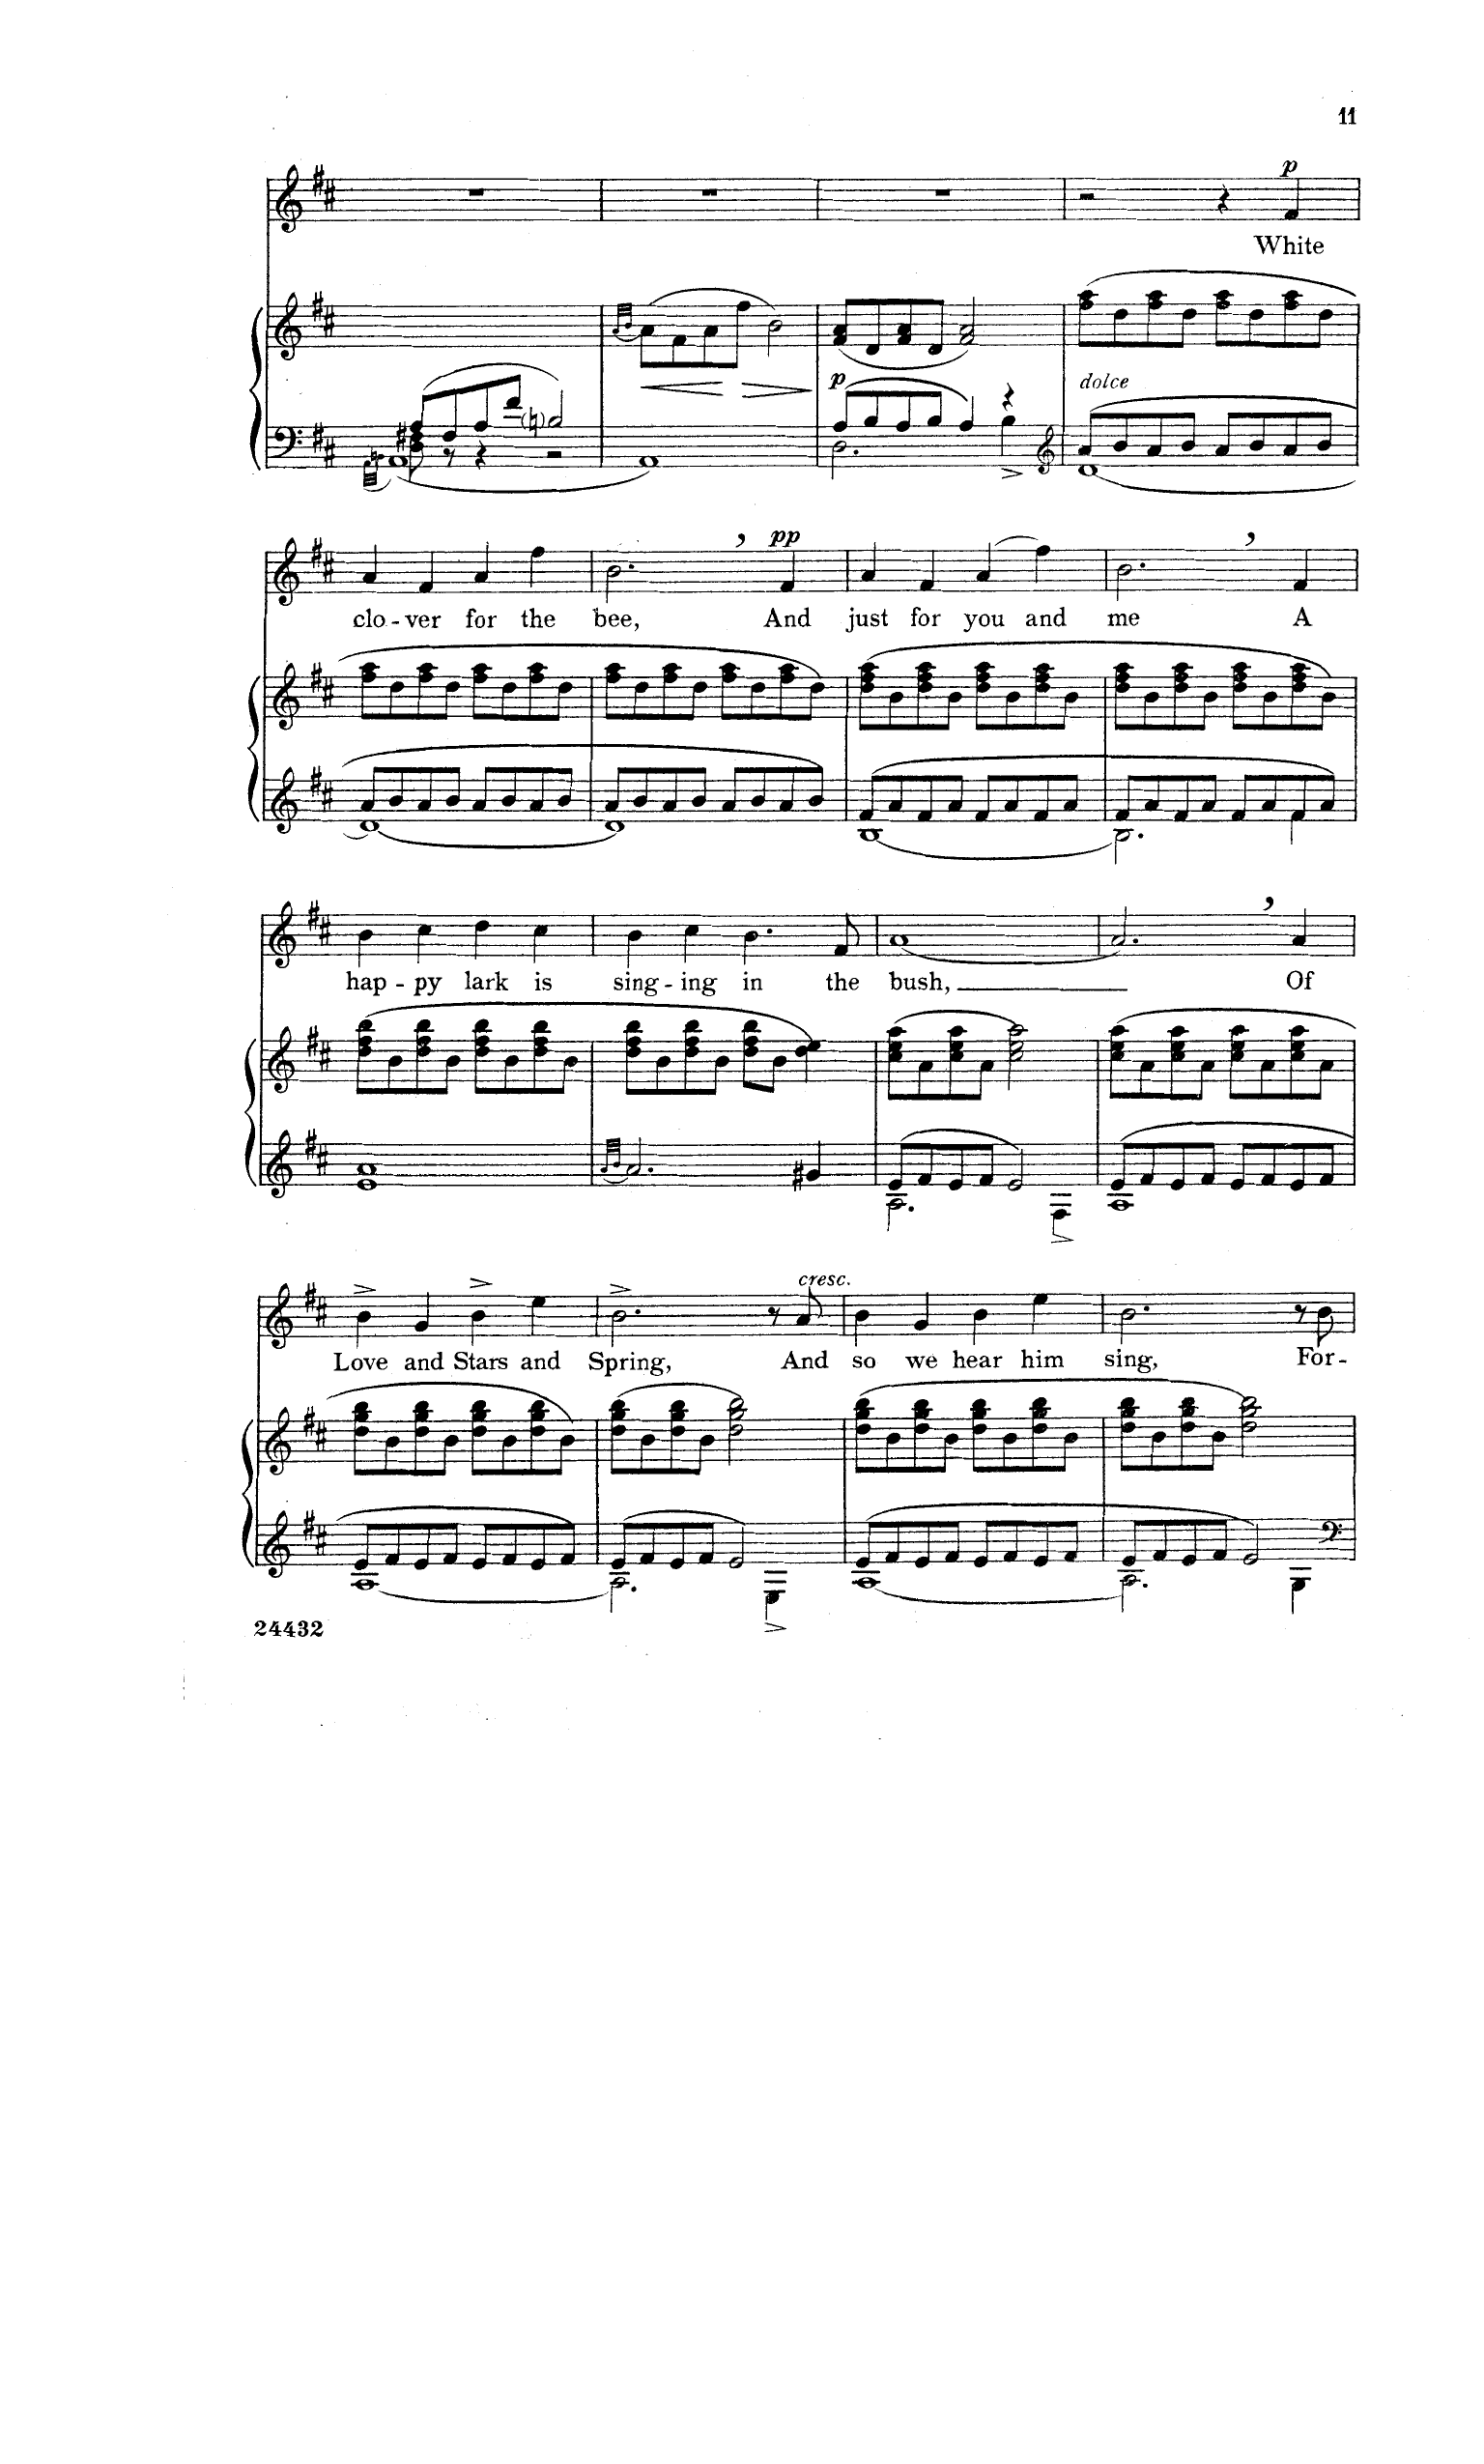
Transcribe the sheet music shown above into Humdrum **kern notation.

**kern	**kern	**dynam	**kern	**text	**dynam
*part2	*part2	*part2	*part1	*part1	*part1
*staff3	*staff2	*staff2/3	*staff1	*staff1	*staff1
*I"Piano	*	*	*I"Voice	*	*
*I'Pno	*	*	*	*	*
*clefF4	*clefG2	*	*clefG2	*	*
*k[f#c#]	*k[f#c#]	*	*k[f#c#]	*	*
*M4/4	*M4/4	*	*M4/4	*	*
=23	=23	=23	=23	=23	=23
*^	*	*	*	*	*
*	*^	*	*	*	*	*
.	.	32qAA\LLL	.	.	.	.	.
.	.	32qBBn\JJJ	.	.	.	.	.
8A/L	8D\ 8F#X\	[1AA	1ryy	.	1r	.	.
8F#/	8r	.	.	.	.	.	.
8A/	4r	.	.	.	.	.	.
8f#/J	.	.	.	.	.	.	.
2Bni/	2r	.	.	.	.	.	.
*v	*v	*v	*	*	*	*	*
=24	=24	=24	=24	=24	=24
.	32qa/LLL	.	.	.	.
.	32qb/JJJ	.	.	.	.
*^	*	*	*	*	*
1ryy	1AA]	(8a\L	.	1r	.	.
.	.	8f#\	.	.	.	.
.	.	8a\	.	.	.	.
!	!	!	!LO:HP:b	!	!	!
.	.	8ff#\J	>	.	.	.
.	.	2b\)	.	.	.	.
*v	*v	*	*	*	*	*
.	.	]	.	.	.
=25	=25	=25	=25	=25	=25
*^	*	*	*	*	*
!	!	!	!LO:DY:b	!	!	!
8A/L	2.D\	(8f#/ 8a/L	p	1r	.	.
8B/	.	8d/	.	.	.	.
8A/	.	8f#/ 8a/	.	.	.	.
8B/J	.	8d/J	.	.	.	.
4A/	.	2f#/ 2a/)	.	.	.	.
4r	4B^\	.	.	.	.	.
=26	=26	=26	=26	=26	=26	=26
*clefG2	*	*	*	*	*	*
!LO:TX:i:t=dolce	!	!	!	!	!	!
8a/L	[1d	(8ff#\ 8aa\L	.	2r	.	.
8b/	.	8dd\	.	.	.	.
8a/	.	8ff#\ 8aa\	.	.	.	.
8b/J	.	8dd\J	.	.	.	.
8a/L	.	8ff#\ 8aa\L	.	4r	.	.
8b/	.	8dd\	.	.	.	.
!	!	!	!	!	!	!LO:DY:a
8a/	.	8ff#\ 8aa\	.	4f#/	White	p
8b/J	.	8dd\J	.	.	.	.
=27	=27	=27	=27	=27	=27	=27
8a/L	1d_	8ff#\ 8aa\L	.	4a/	clo-	.
8b/	.	8dd\	.	.	.	.
8a/	.	8ff#\ 8aa\	.	4f#/	-ver	.
8b/J	.	8dd\J	.	.	.	.
8a/L	.	8ff#\ 8aa\L	.	4a/	for	.
8b/	.	8dd\	.	.	.	.
8a/	.	8ff#\ 8aa\	.	4ff#\	the	.
8b/J	.	8dd\J	.	.	.	.
=28	=28	=28	=28	=28	=28	=28
8a/L	1d]	8ff#\ 8aa\L	.	2.b,\	bee,	.
8b/	.	8dd\	.	.	.	.
8a/	.	8ff#\ 8aa\	.	.	.	.
8b/J	.	8dd\J	.	.	.	.
8a/L	.	8ff#\ 8aa\L	.	.	.	.
8b/	.	8dd\	.	.	.	.
!	!	!	!	!	!	!LO:DY:a
8a/	.	8ff#\ 8aa\	.	4f#/	And	pp
8b/J	.	8dd\J)	.	.	.	.
=29	=29	=29	=29	=29	=29	=29
8f#/L	[1B	(8dd\ 8ff#\ 8aa\L	.	4a/	just	.
8a/	.	8b\	.	.	.	.
8f#/	.	8dd\ 8ff#\ 8aa\	.	4f#/	for	.
8a/J	.	8b\J	.	.	.	.
8f#/L	.	8dd\ 8ff#\ 8aa\L	.	(4a/	you	.
8a/	.	8b\	.	.	.	.
8f#/	.	8dd\ 8ff#\ 8aa\	.	4ff#\)	and	.
8a/J	.	8b\J	.	.	.	.
=30	=30	=30	=30	=30	=30	=30
8f#/L	2.B\]	8dd\ 8ff#\ 8aa\L	.	2.b,\	me	.
8a/	.	8b\	.	.	.	.
8f#/	.	8dd\ 8ff#\ 8aa\	.	.	.	.
8a/J	.	8b\J	.	.	.	.
8f#/L	.	8dd\ 8ff#\ 8aa\L	.	.	.	.
8a/	.	8b\	.	.	.	.
8f#/	4f#\	8dd\ 8ff#\ 8aa\	.	4f#/	A	.
8a/J	.	8b\J)	.	.	.	.
*v	*v	*	*	*	*	*
=31	=31	=31	=31	=31	=31
1e 1a	(8dd\ 8ff#\ 8bb\L	.	4b\	hap-	.
.	8b\	.	.	.	.
.	8dd\ 8ff#\ 8bb\	.	4cc#\	-py	.
.	8b\J	.	.	.	.
.	8dd\ 8ff#\ 8bb\L	.	4dd\	lark	.
.	8b\	.	.	.	.
.	8dd\ 8ff#\ 8bb\	.	4cc#\	is	.
.	8b\J	.	.	.	.
=32	=32	=32	=32	=32	=32
32qa/LLL	.	.	.	.	.
32qb/JJJ	.	.	.	.	.
2.a/	8dd\ 8ff#\ 8bb\L	.	4b\	sing-	.
.	8b\	.	.	.	.
.	8dd\ 8ff#\ 8bb\	.	4cc#\	-ing	.
.	8b\J	.	.	.	.
.	8dd\ 8ff#\ 8bb\L	.	4.b\	in	.
.	8b\J	.	.	.	.
4g#X/	4dd\ 4ee\)	.	.	.	.
.	.	.	8f#/	the	.
=33	=33	=33	=33	=33	=33
*^	*	*	*	*	*
8e/L	2.A\	(8cc#\ 8ee\ 8aa\L	.	[1a	bush,	.
8f#/	.	8a\	.	.	.	.
8e/	.	8cc#\ 8ee\ 8aa\	.	.	.	.
8f#/J	.	8a\J	.	.	.	.
2e/	.	2cc#\ 2ee\ 2aa\)	.	.	.	.
.	4F#^\	.	.	.	.	.
=34	=34	=34	=34	=34	=34	=34
8e/L	1A	(8cc#\ 8ee\ 8aa\L	.	2.a,/]	.	.
8f#/	.	8a\	.	.	.	.
8e/	.	8cc#\ 8ee\ 8aa\	.	.	.	.
8f#/J	.	8a\J	.	.	.	.
8e/L	.	8cc#\ 8ee\ 8aa\L	.	.	.	.
8f#/	.	8a\	.	.	.	.
8e/	.	8cc#\ 8ee\ 8aa\	.	4a/	Of	.
8f#/J	.	8a\J	.	.	.	.
=35	=35	=35	=35	=35	=35	=35
8e/L	[1A	8dd\ 8gg\ 8bb\L	.	4b^\	Love	.
8f#/	.	8b\	.	.	.	.
8e/	.	8dd\ 8gg\ 8bb\	.	4g/	and	.
8f#/J	.	8b\J	.	.	.	.
8e/L	.	8dd\ 8gg\ 8bb\L	.	4b^\	Stars	.
8f#/	.	8b\	.	.	.	.
8e/	.	8dd\ 8gg\ 8bb\	.	4ee\	and	.
8f#/J	.	8b\J)	.	.	.	.
=36	=36	=36	=36	=36	=36	=36
8e/L	2.A\]	(8dd\ 8gg\ 8bb\L	.	2.b^\	Spring,	.
8f#/	.	8b\	.	.	.	.
8e/	.	8dd\ 8gg\ 8bb\	.	.	.	.
8f#/J	.	8b\J	.	.	.	.
2e/	.	2dd\ 2gg\ 2bb\)	.	.	.	.
.	4E^\	.	.	8r	.	.
!	!	!	!	!LO:TX:a:i:t=cresc.	!	!
.	.	.	.	8a/	And	.
=37	=37	=37	=37	=37	=37	=37
8e/L	[1A	(8dd\ 8gg\ 8bb\L	.	4b\	so	.
8f#/	.	8b\	.	.	.	.
8e/	.	8dd\ 8gg\ 8bb\	.	4g/	we	.
8f#/J	.	8b\J	.	.	.	.
8e/L	.	8dd\ 8gg\ 8bb\L	.	4b\	hear	.
8f#/	.	8b\	.	.	.	.
8e/	.	8dd\ 8gg\ 8bb\	.	4ee\	him	.
8f#/J	.	8b\J	.	.	.	.
=38	=38	=38	=38	=38	=38	=38
8e/L	2.A\]	8dd\ 8gg\ 8bb\L	.	2.b\	sing,	.
8f#/	.	8b\	.	.	.	.
8e/	.	8dd\ 8gg\ 8bb\	.	.	.	.
8f#/J	.	8b\J	.	.	.	.
2e/	.	2dd\ 2gg\ 2bb\)	.	.	.	.
.	4G\	.	.	8r	.	.
.	.	.	.	8b\	For-	.
*v	*v	*	*	*	*	*
=	=	=	=	=	=
*-	*-	*-	*-	*-	*-
